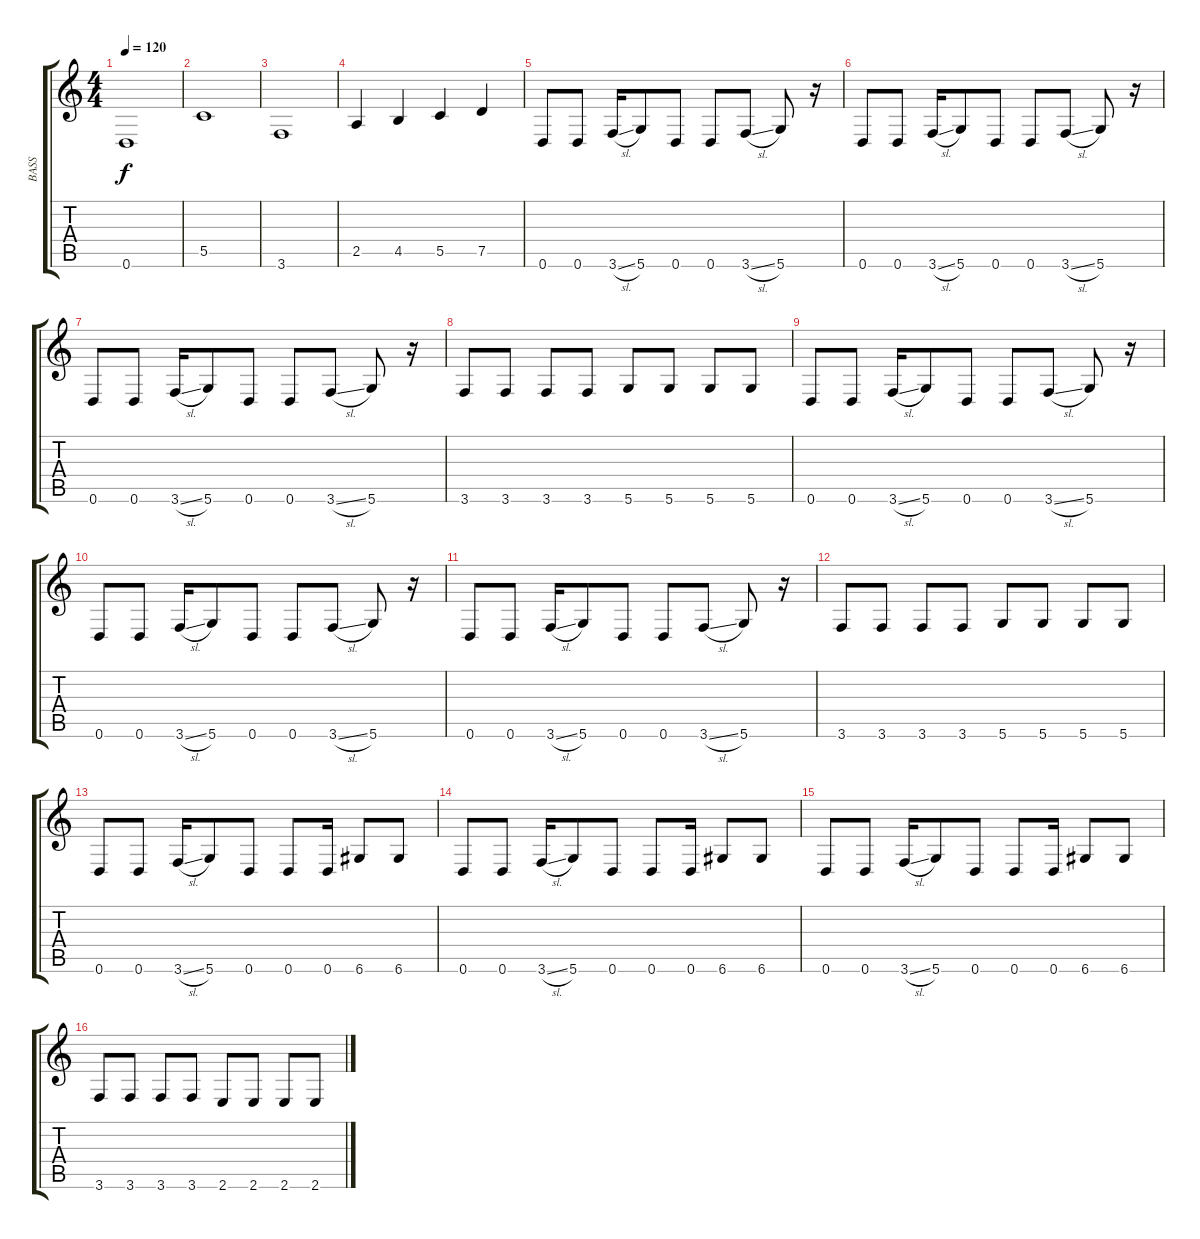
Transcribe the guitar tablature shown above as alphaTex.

\track ("BASS" "BASS") {instrument electricbassfinger}
\staff {score tabs}
\tuning (D4 A3 F3 C3 G2 D2) {hide}
\ts (4 4)
\tempo 120
\clef g2
\ks c
0.6.1{dy f} |
5.5.1 |
3.6.1 |
2.5.4 4.5.4 5.5.4 7.5.4 |
0.6.8 0.6.8 3.6{sl}.16 5.6.8 0.6.8 0.6.8 3.6{sl}.8 5.6.8 r.16 |
0.6.8 0.6.8 3.6{sl}.16 5.6.8 0.6.8 0.6.8 3.6{sl}.8 5.6.8 r.16 |
0.6.8 0.6.8 3.6{sl}.16 5.6.8 0.6.8 0.6.8 3.6{sl}.8 5.6.8 r.16 |
3.6.8 3.6.8 3.6.8 3.6.8 5.6.8 5.6.8 5.6.8 5.6.8 |
0.6.8 0.6.8 3.6{sl}.16 5.6.8 0.6.8 0.6.8 3.6{sl}.8 5.6.8 r.16 |
0.6.8 0.6.8 3.6{sl}.16 5.6.8 0.6.8 0.6.8 3.6{sl}.8 5.6.8 r.16 |
0.6.8 0.6.8 3.6{sl}.16 5.6.8 0.6.8 0.6.8 3.6{sl}.8 5.6.8 r.16 |
3.6.8 3.6.8 3.6.8 3.6.8 5.6.8 5.6.8 5.6.8 5.6.8 |
0.6.8 0.6.8 3.6{sl}.16 5.6.8 0.6.8 0.6.8 0.6.16 6.6.8 6.6.8 |
0.6.8 0.6.8 3.6{sl}.16 5.6.8 0.6.8 0.6.8 0.6.16 6.6.8 6.6.8 |
0.6.8 0.6.8 3.6{sl}.16 5.6.8 0.6.8 0.6.8 0.6.16 6.6.8 6.6.8 |
3.6.8 3.6.8 3.6.8 3.6.8 2.6.8 2.6.8 2.6.8 2.6.8
